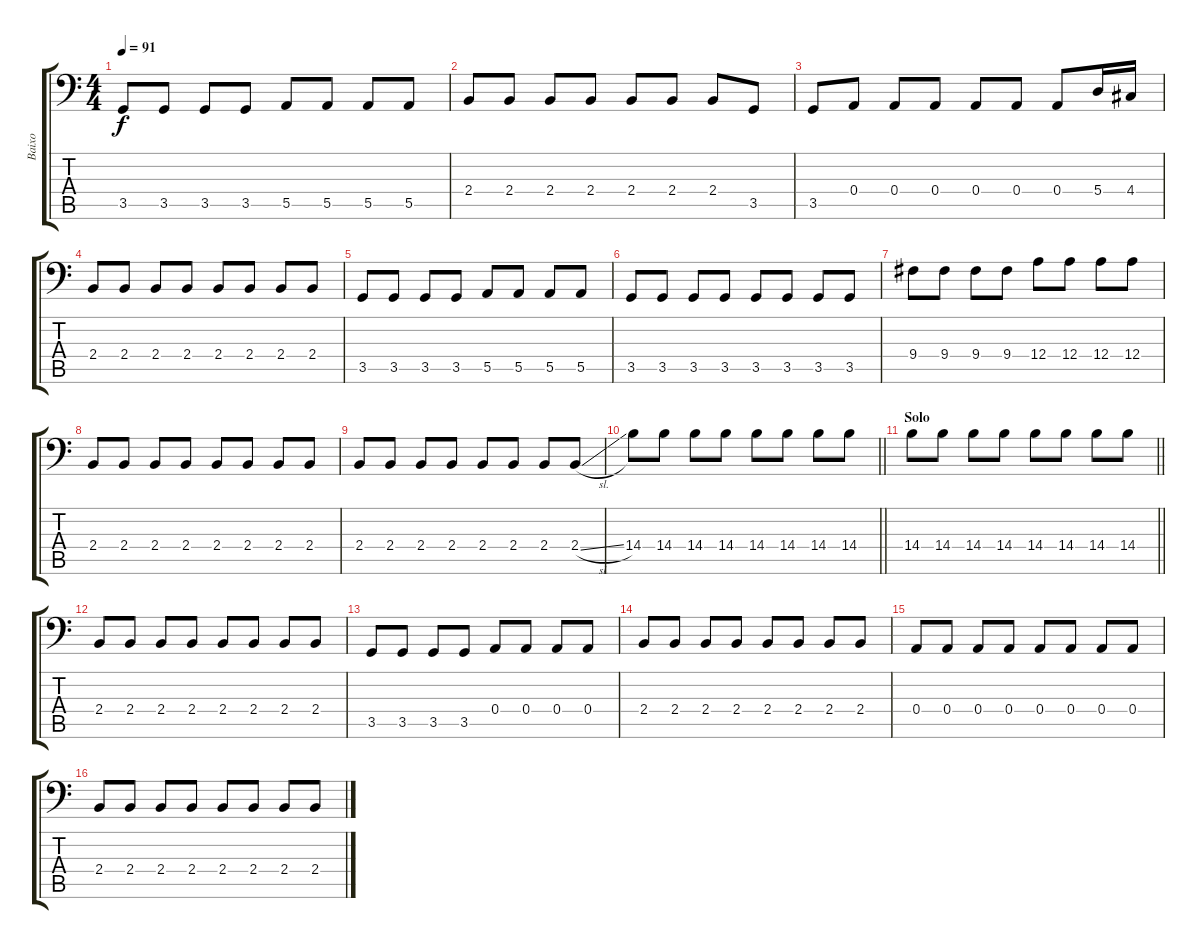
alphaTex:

\track ("Baixo" "Baixo") {instrument electricbassfinger}
\staff {score tabs}
\tuning (C3 G2 D2 A1 E1 B0) {hide}
\ts (4 4)
\tempo 91
\clef f4
\ks c
3.5.8{dy f} 3.5.8 3.5.8 3.5.8 5.5.8 5.5.8 5.5.8 5.5.8 |
2.4.8 2.4.8 2.4.8 2.4.8 2.4.8 2.4.8 2.4.8 3.5.8 |
3.5.8 0.4.8 0.4.8 0.4.8 0.4.8 0.4.8 0.4.8 5.4.16 4.4.16 |
2.4.8 2.4.8 2.4.8 2.4.8 2.4.8 2.4.8 2.4.8 2.4.8 |
3.5.8 3.5.8 3.5.8 3.5.8 5.5.8 5.5.8 5.5.8 5.5.8 |
3.5.8 3.5.8 3.5.8 3.5.8 3.5.8 3.5.8 3.5.8 3.5.8 |
9.4.8 9.4.8 9.4.8 9.4.8 12.4.8 12.4.8 12.4.8 12.4.8 |
2.4.8 2.4.8 2.4.8 2.4.8 2.4.8 2.4.8 2.4.8 2.4.8 |
2.4.8 2.4.8 2.4.8 2.4.8 2.4.8 2.4.8 2.4.8 2.4{sl}.8 |
\barLineRight lightlight
14.4.8 14.4.8 14.4.8 14.4.8 14.4.8 14.4.8 14.4.8 14.4.8 |
\section ("" "Solo")
\barLineRight lightlight
14.4.8 14.4.8 14.4.8 14.4.8 14.4.8 14.4.8 14.4.8 14.4.8 |
2.4.8 2.4.8 2.4.8 2.4.8 2.4.8 2.4.8 2.4.8 2.4.8 |
3.5.8 3.5.8 3.5.8 3.5.8 0.4.8 0.4.8 0.4.8 0.4.8 |
2.4.8 2.4.8 2.4.8 2.4.8 2.4.8 2.4.8 2.4.8 2.4.8 |
0.4.8 0.4.8 0.4.8 0.4.8 0.4.8 0.4.8 0.4.8 0.4.8 |
2.4.8 2.4.8 2.4.8 2.4.8 2.4.8 2.4.8 2.4.8 2.4.8
